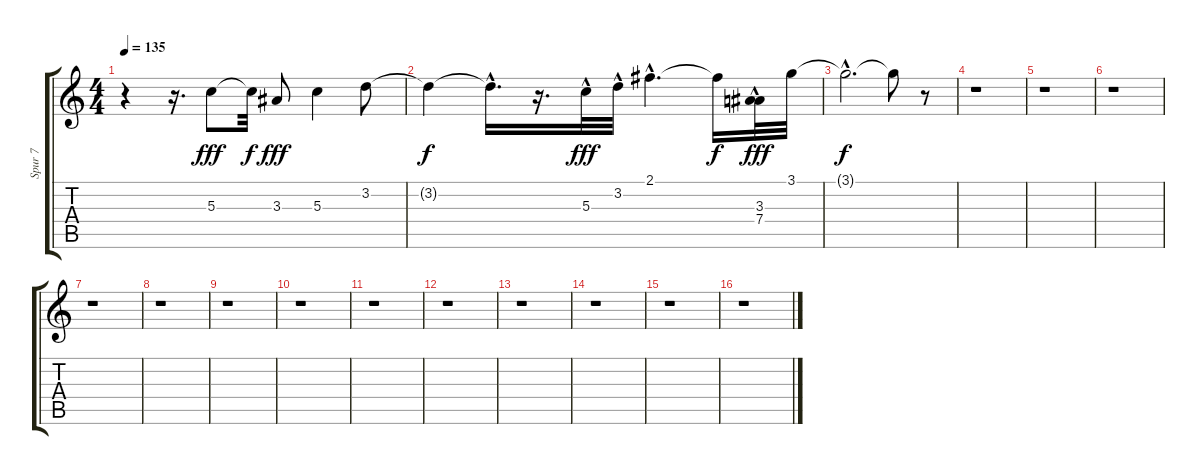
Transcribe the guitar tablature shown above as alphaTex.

\track ("Spur 7" "Spur 7") {instrument electricguitarclean}
\staff {score tabs}
\tuning (E4 B3 G3 D3 A2 E2) {hide}
\ts (4 4)
\tempo 135
\clef g2
\ks c
r.4{dy fff} r.16{d} 5.3.8 5.3{t}.32{dy f} 3.3.8{dy fff} 5.3.4 3.2.8 |
3.2{t}.4{dy f} 3.2{hac t}.16{d} r.16{d} 5.3{hac}.32{dy fff} 3.2{hac}.32 2.1{hac}.4{d} 2.1{t}.16{dy f} (3.3{hac} 7.4{hac}).32{dy fff} 3.1.32 |
3.1{hac t}.2{d dy f} 3.1{t}.8 r.8 |
r.1 |
r.1 |
r.1 |
r.1 |
r.1 |
r.1 |
r.1 |
r.1 |
r.1 |
r.1 |
r.1 |
r.1 |
r.1
